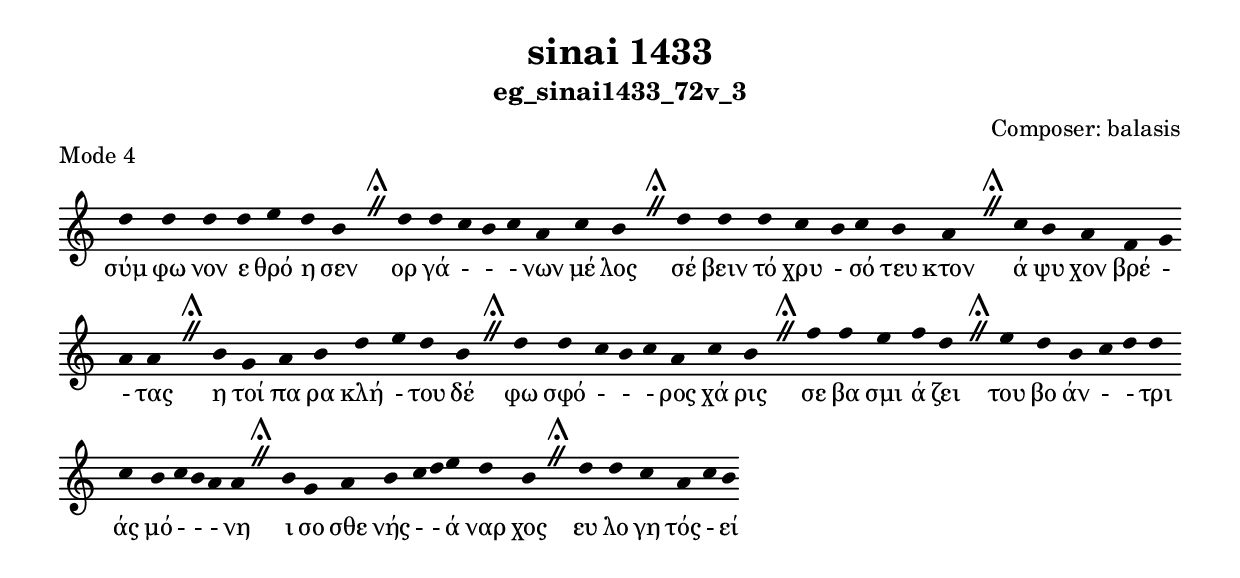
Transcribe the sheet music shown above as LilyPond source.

\include "gregorian.ly"

	\header {
 	  title = "sinai 1433"
	  subtitle = "eg_sinai1433_72v_3"
	  composer = "Composer: balasis"
	  piece = "Mode 4"
	}

	chant = {
	  d''4 d''4 d''4 d''4 e''4 d''4 b'4 \divisioMaior
 d''4 d''4 c''4 b'4 c''4 a'4 c''4 b'4 \divisioMaior
 d''4 d''4 d''4 c''4 b'4 c''4 b'4 a'4 \divisioMaior
 c''4 b'4 a'4 f'4 g'4 a'4 a'4 \divisioMaior
 b'4 g'4 a'4 b'4 d''4 e''4 d''4 b'4 \divisioMaior
 d''4 d''4 c''4 b'4 c''4 a'4 c''4 b'4 \divisioMaior
 f''4 f''4 e''4 f''4 d''4 \divisioMaior
 e''4 d''4 b'4 c''4 d''4 d''4 c''4 b'4 c''4 b'4 a'4 a'4 \divisioMaior
 b'4 g'4 a'4 b'4 c''4 d''4 e''4 d''4 b'4 \divisioMaior
 d''4 d''4 c''4 a'4 c''4 b'4\finalis
	}

	verba = \lyricmode {σύμ φω νον ε θρό η σεν 
ορ γά -  -  - νων μέ λος 
σέ βειν τό χρυ - σό τευ κτον 
ά ψυ χον βρέ -  - τας 
η τοί πα ρα κλή - του δέ 
φω σφό -  -  - ρος χά ρις 
σε βα σμι ά ζει 
του βο άν -  - τρι άς μό -  -  - νη 
ι σο σθε νής -  - ά ναρ χος 
ευ λο γη τός - εί 
	}


	\score {
	  \new Staff <<
	  \new Voice = "melody" \chant
	  \new Lyrics = "one" \lyricsto melody \verba
	  >>
	  \layout {
	    \context {
	      \Staff
	      \remove "Time_signature_engraver"
	      \remove "Bar_engraver"
	    }
	    \context {
	      \Voice
	      \remove "Stem_engraver"
	    }
	  }
	}